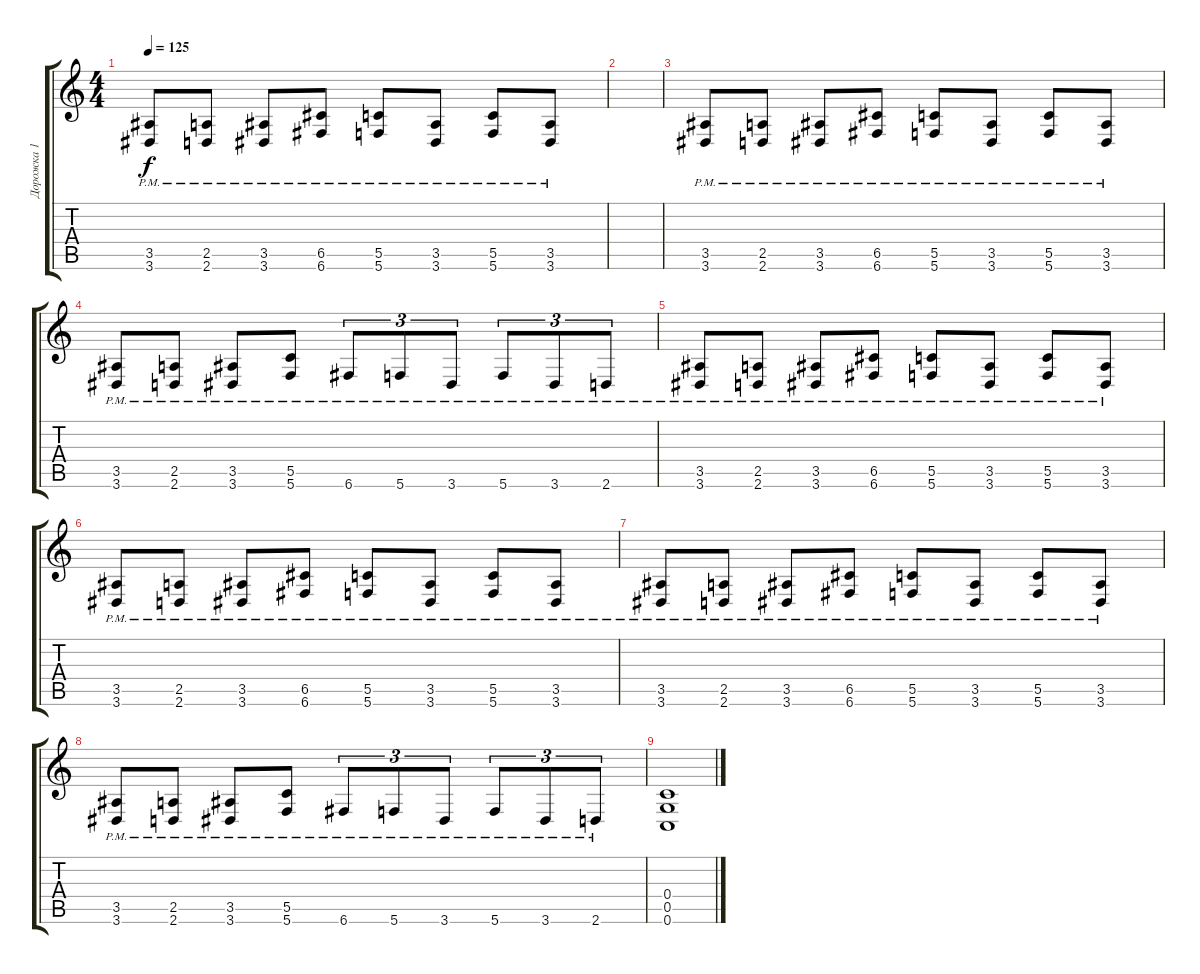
\track ("Дорожка 1" "Дорожка 1") {instrument distortionguitar}
\staff {score tabs}
\tuning (D4 A3 F3 C3 G2 C2) {hide}
\ts (4 4)
\tempo 125
\clef g2
\ks c
(3.5{pm} 3.6{pm}).8{dy f} (2.5{pm} 2.6{pm}).8 (3.5{pm} 3.6{pm}).8 (6.5{pm} 6.6{pm}).8 (5.5{pm} 5.6{pm}).8 (3.5{pm} 3.6{pm}).8 (5.5{pm} 5.6{pm}).8 (3.5{pm} 3.6{pm}).8 |
|
(3.5{pm} 3.6{pm}).8 (2.5{pm} 2.6{pm}).8 (3.5{pm} 3.6{pm}).8 (6.5{pm} 6.6{pm}).8 (5.5{pm} 5.6{pm}).8 (3.5{pm} 3.6{pm}).8 (5.5{pm} 5.6{pm}).8 (3.5{pm} 3.6{pm}).8 |
(3.5{pm} 3.6{pm}).8 (2.5{pm} 2.6{pm}).8 (3.5{pm} 3.6{pm}).8 (5.5{pm} 5.6{pm}).8 6.6{pm}.8{tu (3 2)} 5.6{pm}.8{tu (3 2)} 3.6{pm}.8{tu (3 2)} 5.6{pm}.8{tu (3 2)} 3.6{pm}.8{tu (3 2)} 2.6{pm}.8{tu (3 2)} |
(3.5{pm} 3.6{pm}).8 (2.5{pm} 2.6{pm}).8 (3.5{pm} 3.6{pm}).8 (6.5{pm} 6.6{pm}).8 (5.5{pm} 5.6{pm}).8 (3.5{pm} 3.6{pm}).8 (5.5{pm} 5.6{pm}).8 (3.5{pm} 3.6{pm}).8 |
(3.5{pm} 3.6{pm}).8 (2.5{pm} 2.6{pm}).8 (3.5{pm} 3.6{pm}).8 (6.5{pm} 6.6{pm}).8 (5.5{pm} 5.6{pm}).8 (3.5{pm} 3.6{pm}).8 (5.5{pm} 5.6{pm}).8 (3.5{pm} 3.6{pm}).8 |
(3.5{pm} 3.6{pm}).8 (2.5{pm} 2.6{pm}).8 (3.5{pm} 3.6{pm}).8 (6.5{pm} 6.6{pm}).8 (5.5{pm} 5.6{pm}).8 (3.5{pm} 3.6{pm}).8 (5.5{pm} 5.6{pm}).8 (3.5{pm} 3.6{pm}).8 |
(3.5{pm} 3.6{pm}).8 (2.5{pm} 2.6{pm}).8 (3.5{pm} 3.6{pm}).8 (5.5{pm} 5.6{pm}).8 6.6{pm}.8{tu (3 2)} 5.6{pm}.8{tu (3 2)} 3.6{pm}.8{tu (3 2)} 5.6{pm}.8{tu (3 2)} 3.6{pm}.8{tu (3 2)} 2.6{pm}.8{tu (3 2)} |
(0.4 0.5 0.6).1
